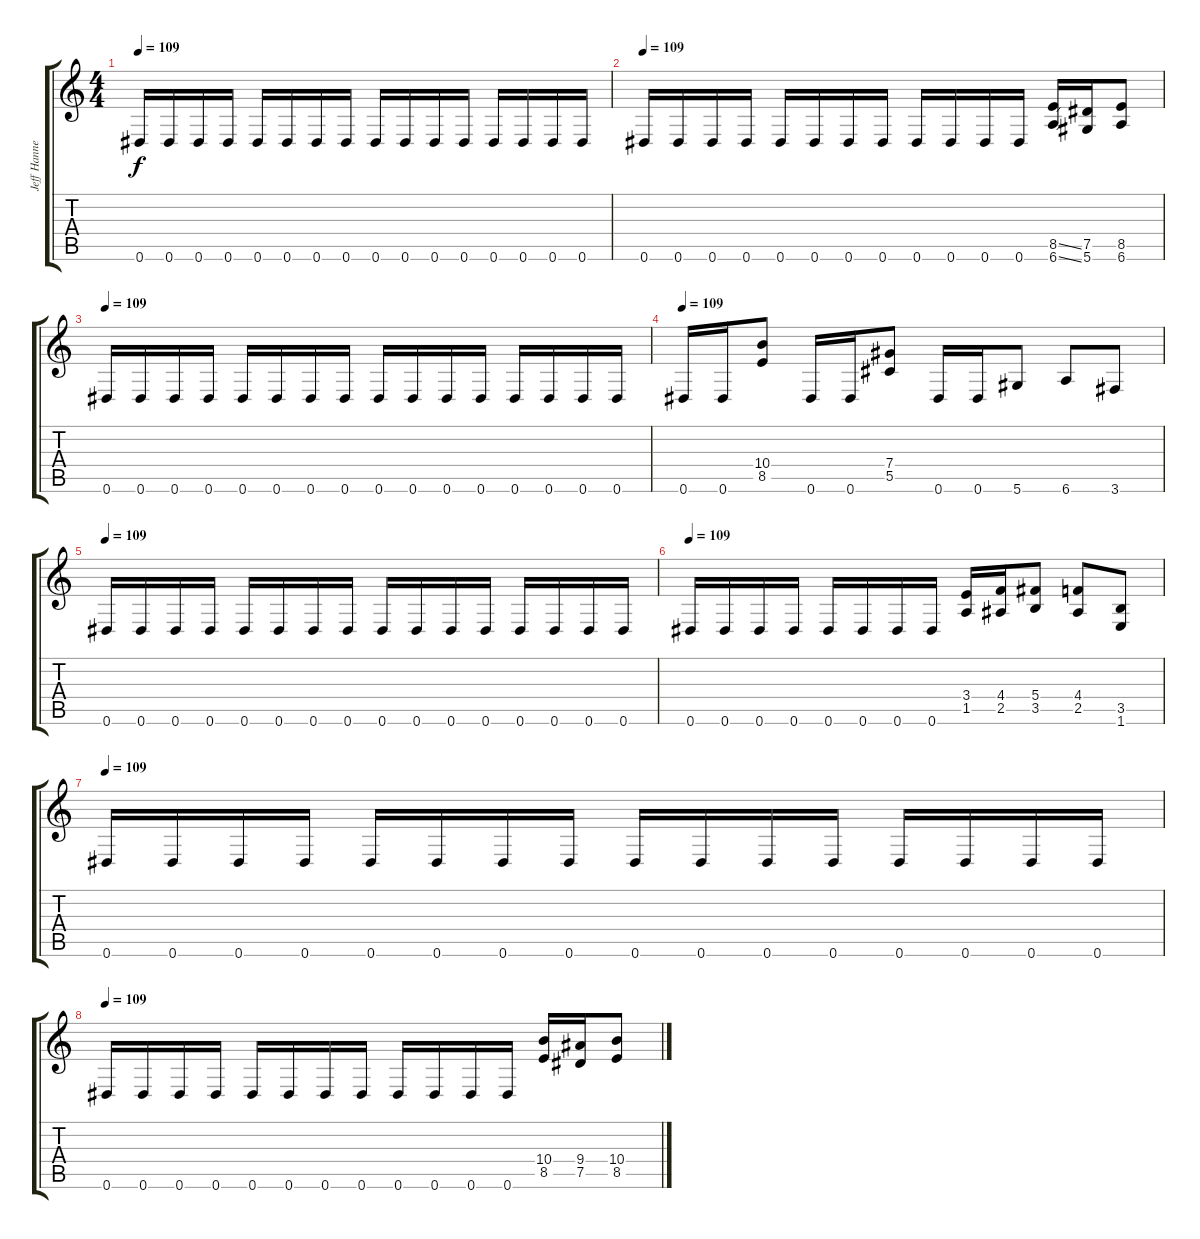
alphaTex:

\track ("Jeff Hanneman" "Jeff Hanne") {instrument distortionguitar}
\staff {score tabs}
\tuning (Eb4 Bb3 Gb3 Db3 Ab2 Eb2) {hide}
\ts (4 4)
\tempo 109
\clef g2
\ks c
0.6.16{dy f} 0.6.16 0.6.16 0.6.16 0.6.16 0.6.16 0.6.16 0.6.16 0.6.16 0.6.16 0.6.16 0.6.16 0.6.16 0.6.16 0.6.16 0.6.16 |
\tempo 109
0.6.16 0.6.16 0.6.16 0.6.16 0.6.16 0.6.16 0.6.16 0.6.16 0.6.16 0.6.16 0.6.16 0.6.16 (8.5{ss} 6.6{ss}).16 (7.5 5.6).16 (8.5 6.6).8 |
\tempo 109
0.6.16 0.6.16 0.6.16 0.6.16 0.6.16 0.6.16 0.6.16 0.6.16 0.6.16 0.6.16 0.6.16 0.6.16 0.6.16 0.6.16 0.6.16 0.6.16 |
\tempo 109
0.6.16 0.6.16 (10.4 8.5).8 0.6.16 0.6.16 (7.4 5.5).8 0.6.16 0.6.16 5.6.8 6.6.8 3.6.8 |
\tempo 109
0.6.16 0.6.16 0.6.16 0.6.16 0.6.16 0.6.16 0.6.16 0.6.16 0.6.16 0.6.16 0.6.16 0.6.16 0.6.16 0.6.16 0.6.16 0.6.16 |
\tempo 109
0.6.16 0.6.16 0.6.16 0.6.16 0.6.16 0.6.16 0.6.16 0.6.16 (3.4 1.5).16 (4.4 2.5).16 (5.4 3.5).8 (4.4 2.5).8 (3.5 1.6).8 |
\tempo 109
0.6.16 0.6.16 0.6.16 0.6.16 0.6.16 0.6.16 0.6.16 0.6.16 0.6.16 0.6.16 0.6.16 0.6.16 0.6.16 0.6.16 0.6.16 0.6.16 |
\tempo 109
0.6.16 0.6.16 0.6.16 0.6.16 0.6.16 0.6.16 0.6.16 0.6.16 0.6.16 0.6.16 0.6.16 0.6.16 (10.4 8.5).16 (9.4 7.5).16 (10.4 8.5).8
